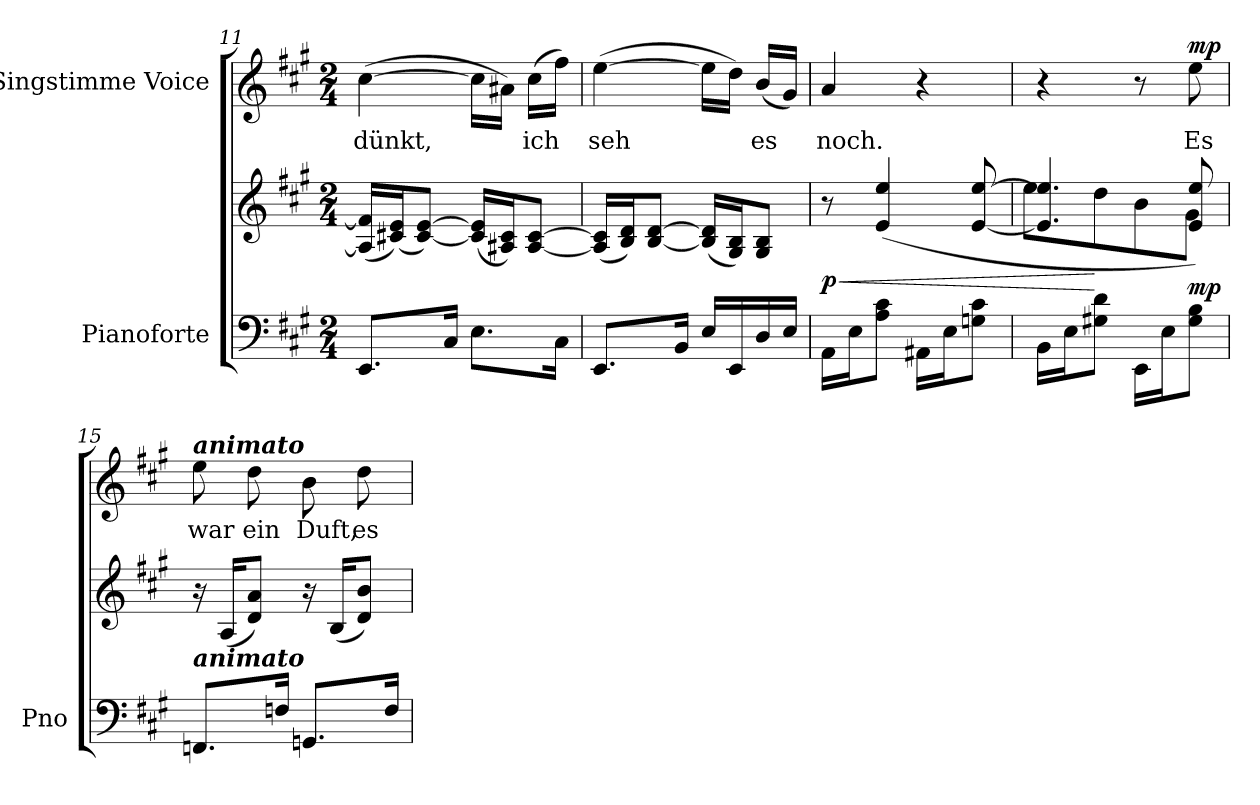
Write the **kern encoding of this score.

**kern	**kern	**dynam	**kern	**text	**dynam
*part2	*part2	*part2	*part1	*part1	*part1
*staff3	*staff2	*staff2/3	*staff1	*staff1	*staff1
*I"Pianoforte	*	*	*I"Singstimme Voice	*	*
*I'Pno	*	*	*	*	*
*clefF4	*clefG2	*	*clefG2	*	*
*k[f#c#g#]	*k[f#c#g#]	*	*k[f#c#g#]	*	*
*M2/4	*M2/4	*	*M2/4	*	*
=11	=11	=11	=11	=11	=11
!	!	!	!	!LO:LY:b	!
8.EE/L	(<16A/] 16f/]LL	.	(>[4cc#\	dünkt,	.
.	(<16c#X/ 16e/J)	.	.	.	.
.	[8c#/ [8e/J)	.	.	.	.
16C#/Jk	.	.	.	.	.
8.E\L	(<16c#/] 16e/]LL	.	16cc#\LL]	.	.
.	16A#X/ 16c#/J)	.	16a#X\JJ)	.	.
!	!	!	!	!LO:LY:b	!
.	[8A#/ [8c#/J	.	(>16cc#\LL	ich	.
16C#\Jk	.	.	16ff#\JJ)	.	.
=12	=12	=12	=12	=12	=12
!	!	!	!	!LO:LY:b	!
8.EE/L	(<16A#/] 16c#/]LL	.	(>[4ee\	seh	.
.	16B/ 16d/J)	.	.	.	.
.	[8B/ [8d/J	.	.	.	.
16BB/Jk	.	.	.	.	.
16E/LL	(<16B/] 16d/]LL	.	16ee\LL]	.	.
16EE/	16G#/ 16B/J)	.	16dd\JJ)	.	.
!	!	!	!	!LO:LY:b	!
16D/	8G#/ 8B/J	.	(<16b/LL	es	.
16E/JJ	.	.	16g#/JJ)	.	.
=13	=13	=13	=13	=13	=13
!	!	!LO:HP:b	!	!LO:LY:b	!
!	!	!LO:DY:n=1:b	!	!	!
16AA\LL	8r	< p	4a/	noch.	.
16E\J	.	.	.	.	.
8A\ 8c#\J	(>4e/ 4ee/	.	.	.	.
16AA#X\LL	.	.	4r	.	.
16E\J	.	.	.	.	.
8Gn\ 8c#\J	[8e/ [8ee/	.	.	.	.
!!LO:PB:g=z
=14	=14	=14	=14	=14	=14
*	*^	*	*	*	*
16BB\LL	4.e/] 4.ee/]	8ee\L	.	4r	.	.
16E\J	.	.	.	.	.	.
8G#X\ 8d\J	.	8dd\	[	.	.	.
16EE\LL	.	8b\	.	8r	.	.
16E\J	.	.	.	.	.	.
!	!	!	!LO:DY:a=2	!	!LO:LY:b	!LO:DY:a
8G#\ 8B\J	8e/ 8ee/)	8g#\J	mp	8ee\	Es	mp
*	*v	*v	*	*	*	*
=15	=15	=15	=15	=15	=15
*	*	*	*MM50	*	*
*	*^	*	*	*	*
!	!	!	!	!LO:TX:a:Bi:t=animato	!	!
!LO:TX:a:Bi:t=animato	!	!	!	!	!	!
!	!	!	!	!	!LO:LY:b	!
*	*v	*v	*	*	*	*
8.FFn/L	16r	.	8ee\	war	.
.	(<16A/KL	.	.	.	.
!	!	!	!	!LO:LY:b	!
.	8d/ 8a/J)	.	8dd\	ein	.
16Fn/Jk	.	.	.	.	.
!	!	!	!	!LO:LY:b	!
8.GGn/L	16r	.	8b\	Duft,	.
.	(<16B/KL	.	.	.	.
!	!	!	!	!LO:LY:b	!
.	8d/ 8b/J)	.	8dd\	es	.
16F/Jk	.	.	.	.	.
=	=	=	=	=	=
*-	*-	*-	*-	*-	*-
